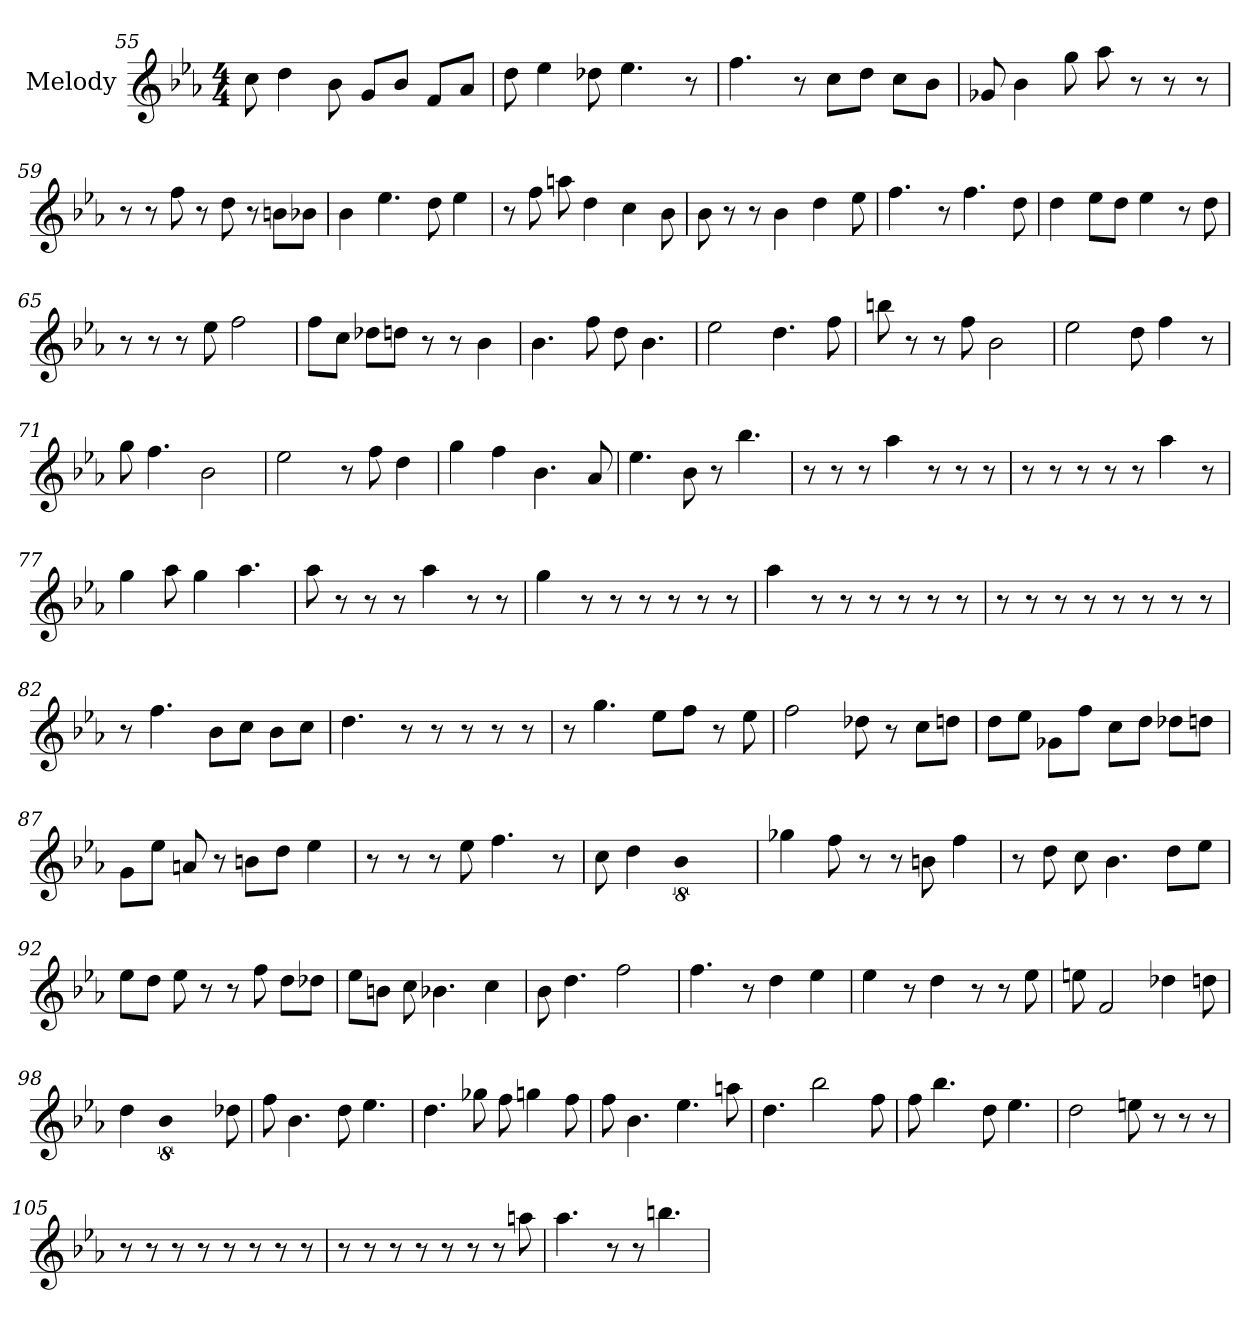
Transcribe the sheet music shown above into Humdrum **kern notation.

**kern
*part1
*staff1
*I"Melody
*clefG2
*k[b-e-a-]
*E-:
*M4/4
=55
8cc
4dd
8b-
8g/L
8b-/J
8f/L
8a-/J
=56
8dd
4ee-
8dd-
4.ee-
8r
=57
4.ff
8r
8cc\L
8dd\J
8cc\L
8b-\J
=58
8g-
4b-
8gg
8aa-
8r
8r
8r
=59
8r
8r
8ff
8r
8dd
8r
8b\L
8b-\J
=60
4b-
4.ee-
8dd
4ee-
=61
8r
8ff
8aa
4dd
4cc
8b-
=62
8b-
8r
8r
4b-
4dd
8ee-
=63
4.ff
8r
4.ff
8dd
=64
4dd
8ee-\L
8dd\J
4ee-
8r
8dd
=65
8r
8r
8r
8ee-
2ff
=66
8ff\L
8cc\J
8dd-\L
8dd\J
8r
8r
4b-
=67
4.b-
8ff
8dd
4.b-
=68
2ee-
4.dd
8ff
=69
8bb
8r
8r
8ff
2b-
=70
2ee-
8dd
4ff
8r
=71
8gg
4.ff
2b-
=72
2ee-
8r
8ff
4dd
=73
4gg
4ff
4.b-
8a-
=74
4.ee-
8b-
8r
4.bb-
=75
8r
8r
8r
4aa-
8r
8r
8r
=76
8r
8r
8r
8r
8r
4aa-
8r
=77
4gg
8aa-
4gg
4.aa-
=78
8aa-
8r
8r
8r
4aa-
8r
8r
=79
4gg
8r
8r
8r
8r
8r
8r
=80
4aa-
8r
8r
8r
8r
8r
8r
=81
8r
8r
8r
8r
8r
8r
8r
8r
=82
8r
4.ff
8b-\L
8cc\J
8b-\L
8cc\J
=83
4.dd
8r
8r
8r
8r
8r
=84
8r
4.gg
8ee-\L
8ff\J
8r
8ee-
=85
2ff
8dd-
8r
8cc\L
8dd\J
=86
8dd\L
8ee-\J
8g-\L
8ff\J
8cc\L
8dd\J
8dd-\L
8dd\J
=87
8g\L
8ee-\J
8a
8r
8b\L
8dd\J
4ee-
=88
8r
8r
8r
8ee-
4.ff
8r
=89
8cc
4dd
!LO:N:vis=2
8%5b-
=90
4gg-
8ff
8r
8r
8b
4ff
=91
8r
8dd
8cc
4.b-
8dd\L
8ee-\J
=92
8ee-\L
8dd\J
8ee-
8r
8r
8ff
8dd\L
8dd-\J
=93
8ee-\L
8b\J
8cc
4.b-
4cc
=94
8b-
4.dd
2ff
=95
4.ff
8r
4dd
4ee-
=96
4ee-
8r
4dd
8r
8r
8ee-
=97
8ee
2f
4dd-
8dd
=98
4dd
!LO:N:vis=2
8%5b-
8dd-
=99
8ff
4.b-
8dd
4.ee-
=100
4.dd
8gg-
8ff
4gg
8ff
=101
8ff
4.b-
4.ee-
8aa
=102
4.dd
2bb-
8ff
=103
8ff
4.bb-
8dd
4.ee-
=104
2dd
8ee
8r
8r
8r
=105
8r
8r
8r
8r
8r
8r
8r
8r
=106
8r
8r
8r
8r
8r
8r
8r
8aa
=107
4.aa-
8r
8r
4.bb
=
*-
